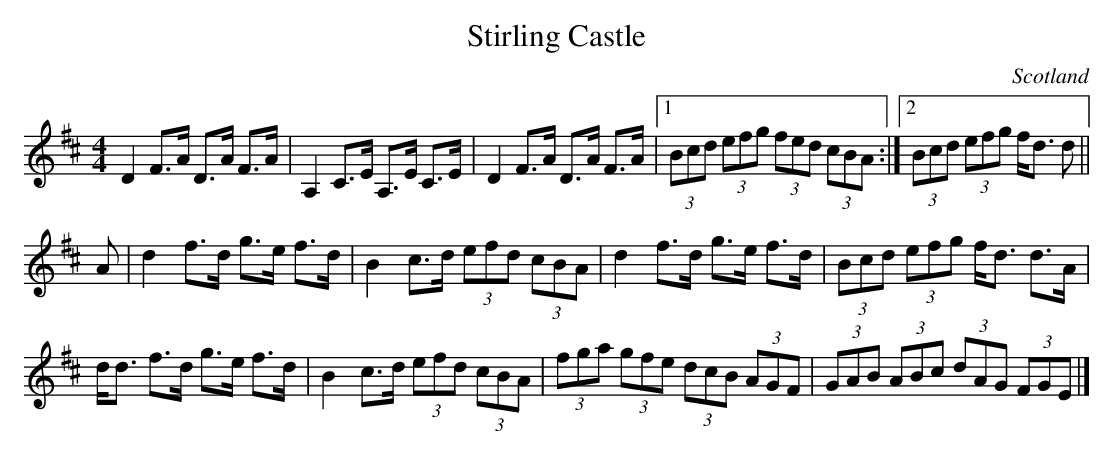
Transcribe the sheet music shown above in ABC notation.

X:1
T:Stirling Castle
O:Scotland
M:4/4
K:D
D2F>A D>A F>A|A,2 C>E A,>E C>E|\
D2F>A D>A F>A |1\
 (3Bcd (3efg (3fed (3cBA :|2 \
 (3Bcd (3efg f<d d||
A|\
d2 f>d g>e f>d|B2 c>d (3efd (3cBA|\
d2 f>d g>e f>d|(3Bcd (3efg f<d d>A|
d<d f>d g>e f>d|B2 c>d (3efd (3cBA|\
(3fga (3gfe (3dcB (3AGF|\
(3GAB (3ABc (3dAG (3FGE|]
